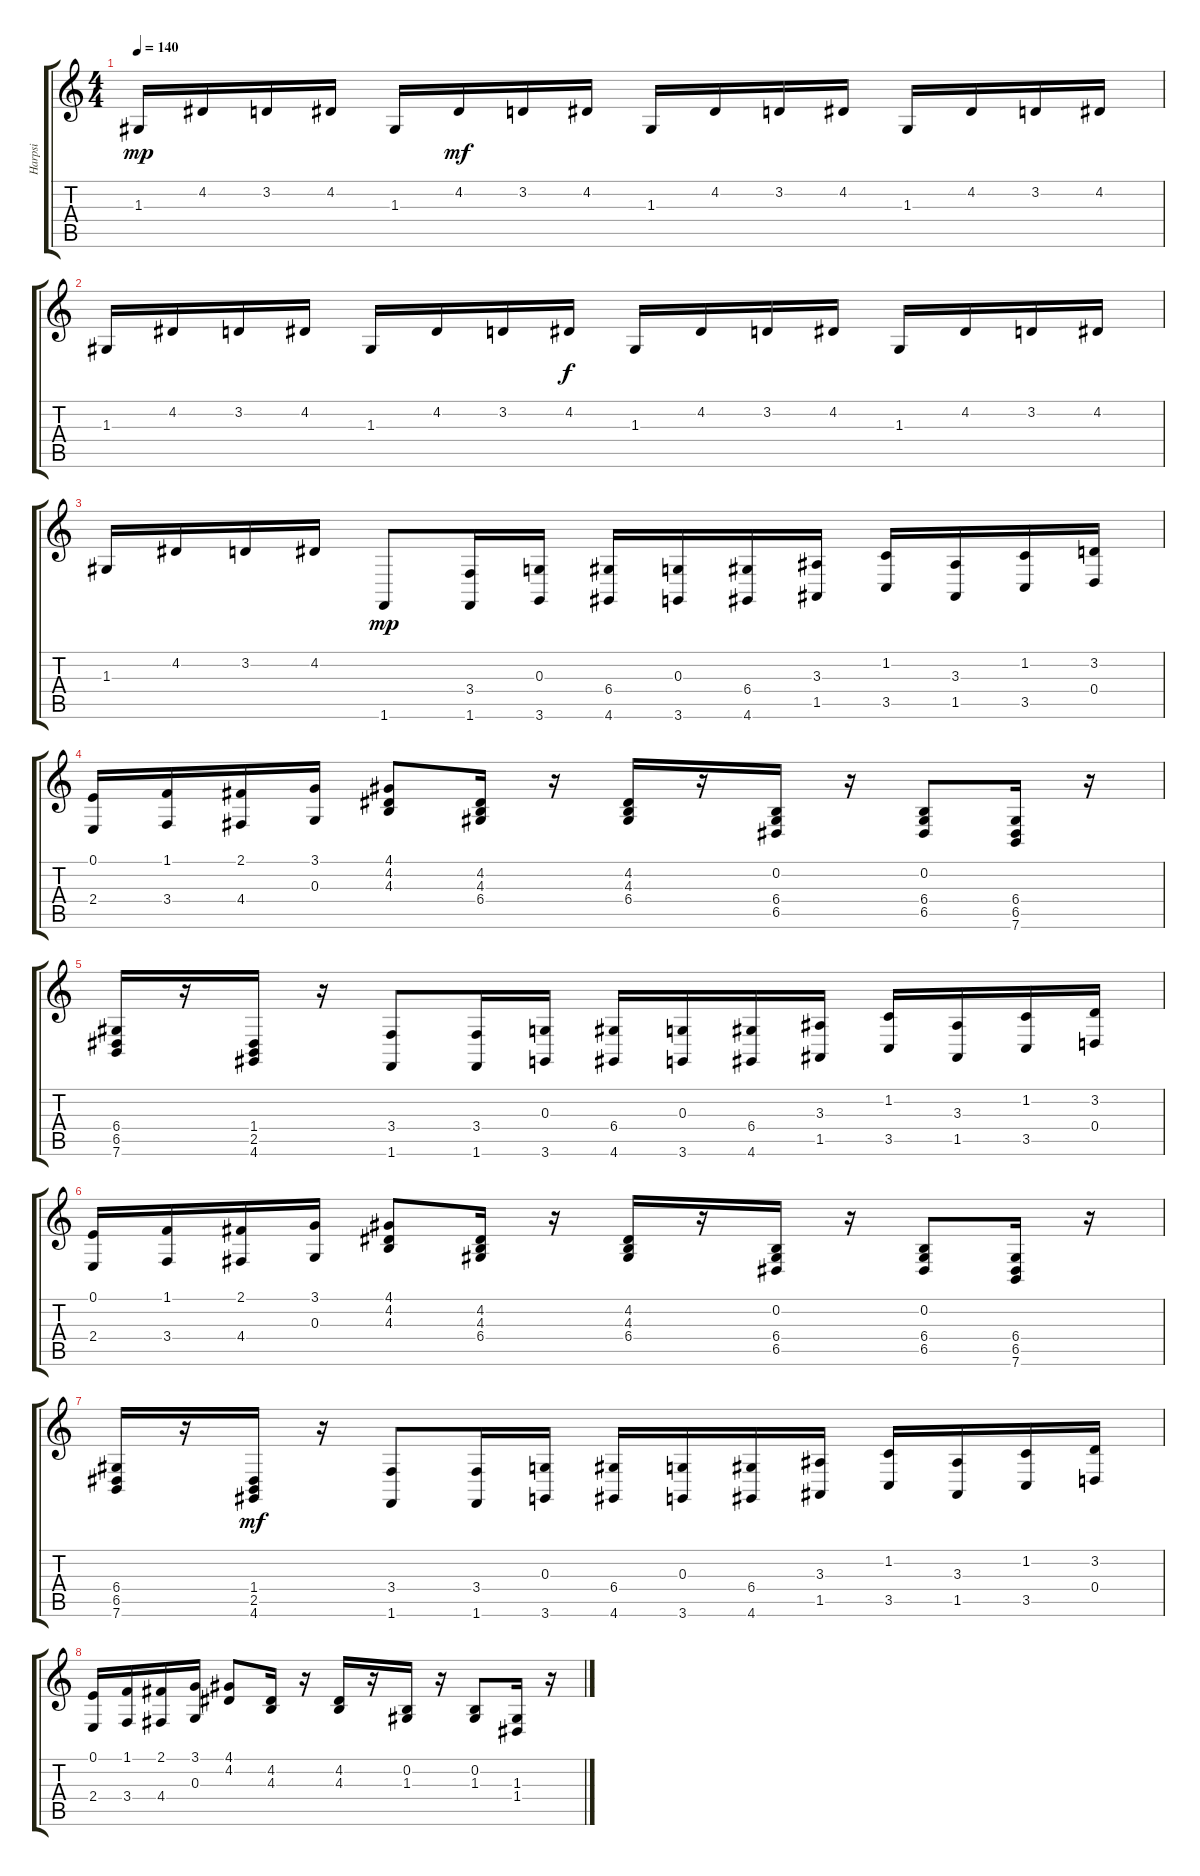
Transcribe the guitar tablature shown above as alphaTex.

\track ("Harpsi" "Harpsi") {instrument harpsichord}
\staff {score tabs}
\tuning (E4 B3 G3 D3 A2 E2) {hide}
\ts (4 4)
\tempo 140
\clef g2
\ks c
1.3.16{dy mp balance 9} 4.2.16{balance 9} 3.2.16{balance 9} 4.2.16{balance 8} 1.3.16{balance 8} 4.2.16{dy mf balance 8} 3.2.16{balance 8} 4.2.16{balance 8} 1.3.16{balance 7} 4.2.16{balance 7} 3.2.16{balance 7} 4.2.16{balance 7} 1.3.16{balance 7} 4.2.16{balance 6} 3.2.16{balance 6} 4.2.16{balance 6} |
1.3.16{balance 6} 4.2.16{balance 6} 3.2.16{balance 6} 4.2.16{balance 5} 1.3.16{balance 5} 4.2.16{balance 5} 3.2.16{balance 5} 4.2.16{dy f balance 4} 1.3.16{balance 4} 4.2.16{balance 4} 3.2.16{balance 4} 4.2.16{balance 4} 1.3.16{balance 4} 4.2.16{balance 3} 3.2.16{balance 3} 4.2.16{balance 3} |
1.3.16{balance 3} 4.2.16{balance 2} 3.2.16{balance 2} 4.2.16{balance 2} 1.6.8{dy mp balance 13} (3.4 1.6).16 (0.3 3.6).16 (6.4 4.6).16 (0.3 3.6).16 (6.4 4.6).16 (3.3 1.5).16 (1.2 3.5).16 (3.3 1.5).16 (1.2 3.5).16 (3.2 0.4).16 |
(0.1 2.4).16 (1.1 3.4).16 (2.1 4.4).16 (3.1 0.3).16 (4.1 4.2 4.3).8 (4.2 4.3 6.4).16 r.16 (4.2 4.3 6.4).16 r.16 (0.2 6.4 6.5).16 r.16 (0.2 6.4 6.5).8 (6.4 6.5 7.6).16 r.16 |
(6.4 6.5 7.6).16 r.16 (1.4 2.5 4.6).16 r.16 (3.4 1.6).8 (3.4 1.6).16 (0.3 3.6).16 (6.4 4.6).16 (0.3 3.6).16 (6.4 4.6).16 (3.3 1.5).16 (1.2 3.5).16 (3.3 1.5).16 (1.2 3.5).16 (3.2 0.4).16 |
(0.1 2.4).16 (1.1 3.4).16 (2.1 4.4).16 (3.1 0.3).16 (4.1 4.2 4.3).8 (4.2 4.3 6.4).16 r.16 (4.2 4.3 6.4).16 r.16 (0.2 6.4 6.5).16 r.16 (0.2 6.4 6.5).8 (6.4 6.5 7.6).16 r.16 |
(6.4 6.5 7.6).16 r.16 (1.4 2.5 4.6).16{dy mf} r.16 (3.4 1.6).8 (3.4 1.6).16 (0.3 3.6).16 (6.4 4.6).16 (0.3 3.6).16 (6.4 4.6).16 (3.3 1.5).16 (1.2 3.5).16 (3.3 1.5).16 (1.2 3.5).16 (3.2 0.4).16 |
(0.1 2.4).16 (1.1 3.4).16 (2.1 4.4).16 (3.1 0.3).16 (4.1 4.2).8 (4.2 4.3).16 r.16 (4.2 4.3).16 r.16 (0.2 1.3).16 r.16 (0.2 1.3).8 (1.3 1.4).16 r.16
